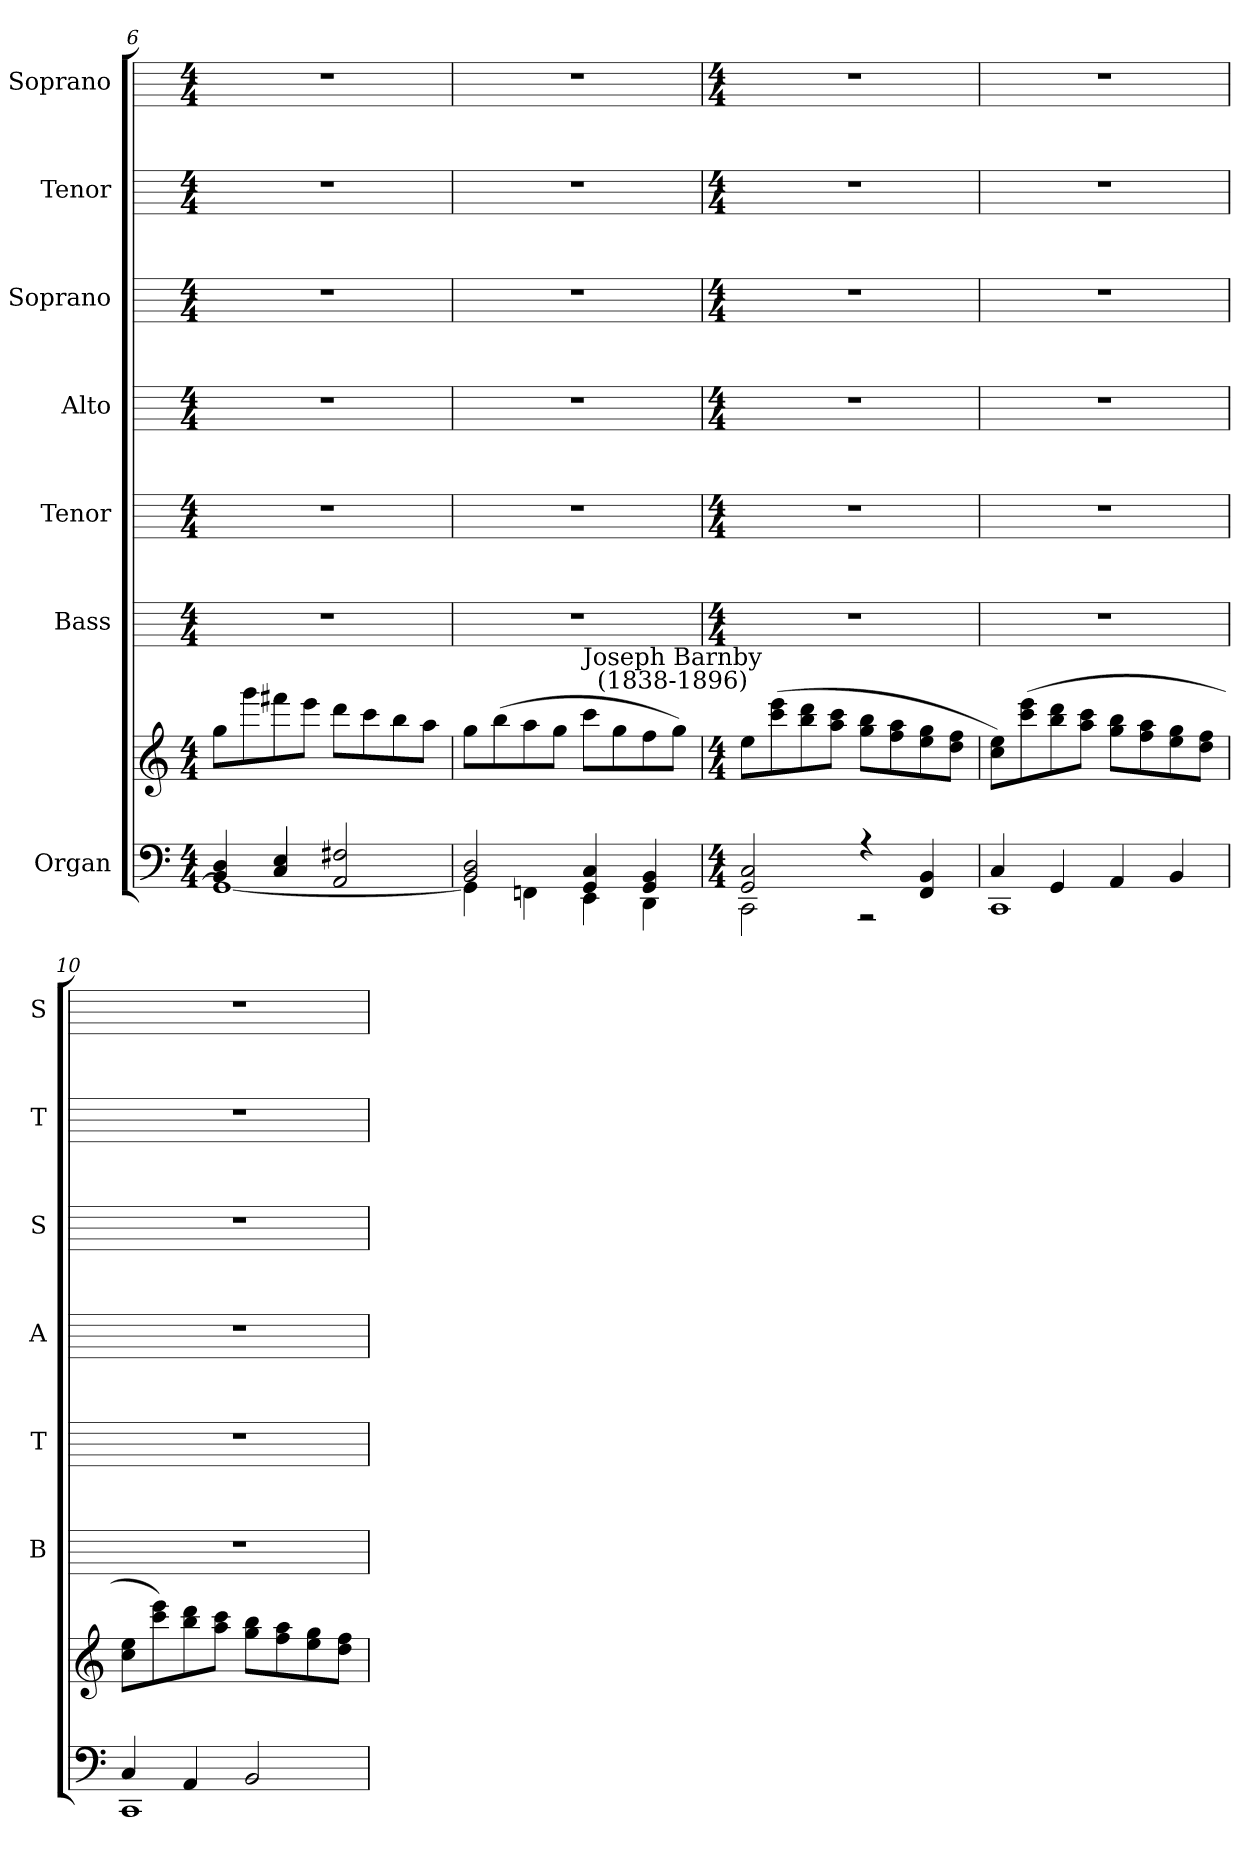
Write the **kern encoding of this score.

**kern	**kern	**kern	**kern	**kern	**kern	**kern	**kern
*part7	*part7	*part6	*part5	*part4	*part3	*part2	*part1
*staff8	*staff7	*staff6	*staff5	*staff4	*staff3	*staff2	*staff1
*I"Organ	*	*I"Bass	*I"Tenor	*I"Alto	*I"Soprano	*I"Tenor	*I"Soprano
*	*	*I'B	*I'T	*I'A	*I'S	*I'T	*I'S
*clefF4	*clefG2	*	*	*	*	*	*
*k[]	*k[]	*	*	*	*	*	*
*C:	*C:	*	*	*	*	*	*
*M4/4	*M4/4	*M4/4	*M4/4	*M4/4	*M4/4	*M4/4	*M4/4
=6	=6	=6	=6	=6	=6	=6	=6
*^	*	*	*	*	*	*	*
4BB/ 4D/	1GG\_	8ggL	1r	1r	1r	1r	1r	1r
.	.	8ggg	.	.	.	.	.	.
4C/ 4E/	.	8fff#X	.	.	.	.	.	.
.	.	8eeeJ	.	.	.	.	.	.
2AA/ 2F#X/	.	8dddL	.	.	.	.	.	.
.	.	8ccc	.	.	.	.	.	.
.	.	8bb	.	.	.	.	.	.
.	.	8aaJ	.	.	.	.	.	.
=7	=7	=7	=7	=7	=7	=7	=7	=7
2BB/ 2D/	4GG\]	(8ggL	1r	1r	1r	1r	1r	1r
.	.	(>8bb	.	.	.	.	.	.
.	4FFn\	8aa	.	.	.	.	.	.
.	.	8ggJ	.	.	.	.	.	.
4GG/ 4C/	4EE\	8cccL	.	.	.	.	.	.
.	.	8gg	.	.	.	.	.	.
4GG/ 4BB/	4DD\	8ff	.	.	.	.	.	.
!	!	!LO:TX:a:cj:t=Joseph Barnby\n(1838-1896)	!	!	!	!	!	!
.	.	8ggJ)	.	.	.	.	.	.
!!LO:LB:g=z
=8	=8	=8	=8	=8	=8	=8	=8	=8
*M4/4	*	*M4/4	*M4/4	*M4/4	*M4/4	*M4/4	*M4/4	*M4/4
2GG/ 2C/	2CC\	8eeL	1r	1r	1r	1r	1r	1r
.	.	(>8ccc 8eee	.	.	.	.	.	.
.	.	8bb 8ddd	.	.	.	.	.	.
.	.	8aa 8cccJ	.	.	.	.	.	.
4r	2r	8gg 8bbL	.	.	.	.	.	.
.	.	8ff 8aa	.	.	.	.	.	.
4FF/ 4BB/	.	8ee 8gg	.	.	.	.	.	.
.	.	8dd 8ffJ	.	.	.	.	.	.
=9	=9	=9	=9	=9	=9	=9	=9	=9
4C/	1CC\	8cc 8eeL)	1r	1r	1r	1r	1r	1r
.	.	(>8ccc 8eee	.	.	.	.	.	.
4GG/	.	8bb 8ddd	.	.	.	.	.	.
.	.	8aa 8cccJ	.	.	.	.	.	.
4AA/	.	8gg 8bbL	.	.	.	.	.	.
.	.	8ff 8aa	.	.	.	.	.	.
4BB/	.	8ee 8gg	.	.	.	.	.	.
.	.	8dd 8ffJ	.	.	.	.	.	.
=10	=10	=10	=10	=10	=10	=10	=10	=10
4C/	1CC\	8cc 8eeL	1r	1r	1r	1r	1r	1r
.	.	8ccc 8eee)	.	.	.	.	.	.
4AA/	.	8bb 8ddd	.	.	.	.	.	.
.	.	8aa 8cccJ	.	.	.	.	.	.
2BB/	.	8gg 8bbL	.	.	.	.	.	.
.	.	8ff 8aa	.	.	.	.	.	.
.	.	8ee 8gg	.	.	.	.	.	.
.	.	8dd 8ffJ	.	.	.	.	.	.
*v	*v	*	*	*	*	*	*	*
=	=	=	=	=	=	=	=
*-	*-	*-	*-	*-	*-	*-	*-
